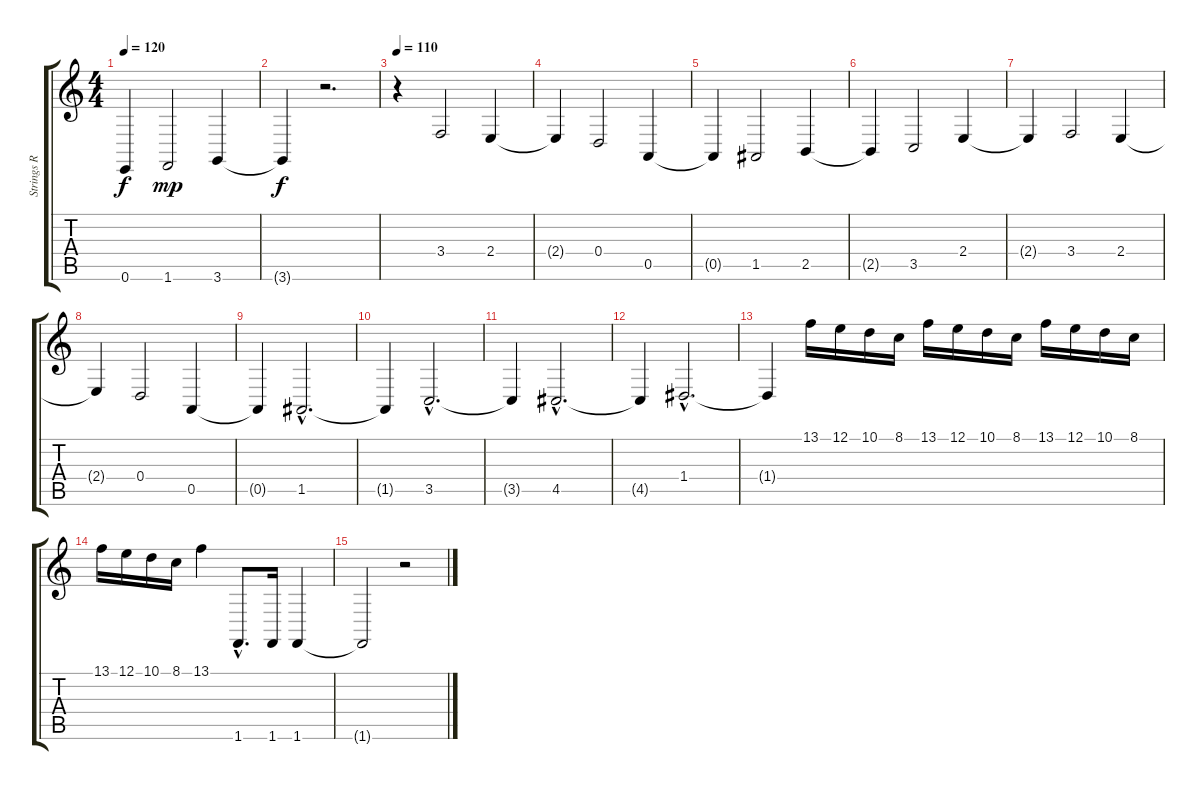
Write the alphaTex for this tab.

\track ("Strings R" "Strings R") {instrument stringensemble1}
\staff {score tabs}
\tuning (E4 B3 G3 D3 A2 E2) {hide}
\ts (4 4)
\tempo 120
\clef g2
\ks c
0.6{t}.4{dy f} 1.6.2{dy mp} 3.6.4 |
3.6{t}.4{dy f} r.2{d} |
\tempo 110
r.4 3.4.2 2.4.4 |
2.4{t}.4 0.4.2 0.5.4 |
0.5{t}.4 1.5.2 2.5.4 |
2.5{t}.4 3.5.2 2.4.4 |
2.4{t}.4 3.4.2 2.4.4 |
2.4{t}.4 0.4.2 0.5.4 |
0.5{t}.4 1.5{hac}.2{d} |
1.5{t}.4 3.5{hac}.2{d} |
3.5{t}.4 4.5{hac}.2{d} |
4.5{t}.4 1.4{hac}.2{d} |
1.4{t}.4 13.1.16 12.1.16 10.1.16 8.1.16 13.1.16 12.1.16 10.1.16 8.1.16 13.1.16 12.1.16 10.1.16 8.1.16 |
13.1.16 12.1.16 10.1.16 8.1.16 13.1.4 1.6{hac}.8{d} 1.6.16 1.6.4 |
1.6{t}.2 r.2
